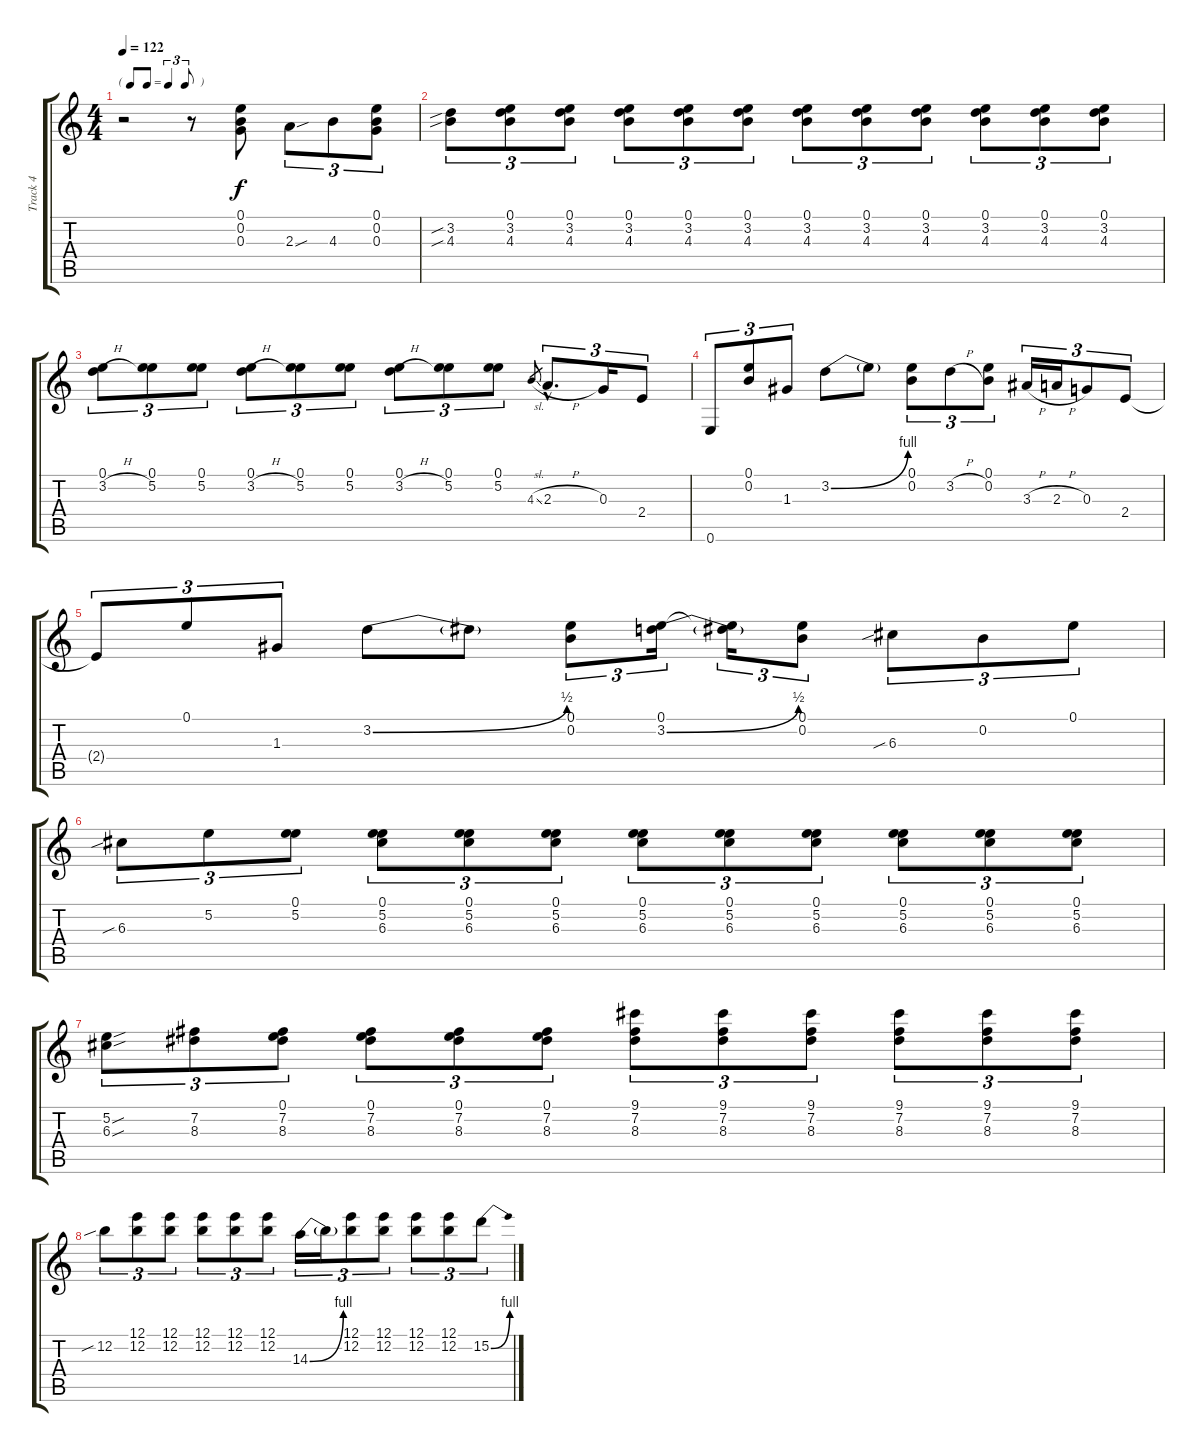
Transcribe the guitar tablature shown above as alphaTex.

\track ("Track 4" "Track 4") {instrument overdrivenguitar}
\staff {score tabs}
\tuning (E4 B3 G3 D3 A2 E2) {hide}
\ts (4 4)
\tf triplet8th
\tempo 122
\clef g2
\ks c
r.2{dy f} r.8 (0.1 0.2 0.3).8 2.3{sou}.8{tu (3 2)} 4.3.8{tu (3 2)} (0.1 0.2 0.3).8{tu (3 2)} |
(3.2{sib} 4.3{sib}).8{tu (3 2)} (0.1 3.2 4.3).8{tu (3 2)} (0.1 3.2 4.3).8{tu (3 2)} (0.1 3.2 4.3).8{tu (3 2)} (0.1 3.2 4.3).8{tu (3 2)} (0.1 3.2 4.3).8{tu (3 2)} (0.1 3.2 4.3).8{tu (3 2)} (0.1 3.2 4.3).8{tu (3 2)} (0.1 3.2 4.3).8{tu (3 2)} (0.1 3.2 4.3).8{tu (3 2)} (0.1 3.2 4.3).8{tu (3 2)} (0.1 3.2 4.3).8{tu (3 2)} |
(0.1 3.2{h}).8{tu (3 2)} (0.1 5.2).8{tu (3 2)} (0.1 5.2).8{tu (3 2)} (0.1 3.2{h}).8{tu (3 2)} (0.1 5.2).8{tu (3 2)} (0.1 5.2).8{tu (3 2)} (0.1 3.2{h}).8{tu (3 2)} (0.1 5.2).8{tu (3 2)} (0.1 5.2).8{tu (3 2)} 4.3{sl}.8{gr} 2.3{h hac}.8{d tu (3 2)} 0.3.16{tu (3 2)} 2.4.8{tu (3 2)} |
0.6.8{tu (3 2)} (0.1 0.2).8{tu (3 2)} 1.3.8{tu (3 2)} 3.2{be (bend 0 0 60 4)}.8 3.2{t}.8 (0.1 0.2).8{tu (3 2)} 3.2{h}.8{tu (3 2)} (0.1 0.2).8{tu (3 2)} 3.3{h}.16{tu (3 2)} 2.3{h}.16{tu (3 2)} 0.3.8{tu (3 2)} 2.4.8{tu (3 2)} |
2.4{t}.8{tu (3 2)} 0.1.8{tu (3 2)} 1.3.8{tu (3 2)} 3.2{be (bend 0 0 60 2)}.8 3.2{t}.8 (0.1 0.2).8{tu (3 2)} (0.1 3.2{be (bend 0 0 60 2)}).16{tu (3 2)} (0.1{t} 3.2{t}).16{tu (3 2)} (0.1 0.2).8{tu (3 2)} 6.3{sib}.8{tu (3 2)} 0.2.8{tu (3 2)} 0.1.8{tu (3 2)} |
6.3{sib}.8{tu (3 2)} 5.2.8{tu (3 2)} (0.1 5.2).8{tu (3 2)} (0.1 5.2 6.3).8{tu (3 2)} (0.1 5.2 6.3).8{tu (3 2)} (0.1 5.2 6.3).8{tu (3 2)} (0.1 5.2 6.3).8{tu (3 2)} (0.1 5.2 6.3).8{tu (3 2)} (0.1 5.2 6.3).8{tu (3 2)} (0.1 5.2 6.3).8{tu (3 2)} (0.1 5.2 6.3).8{tu (3 2)} (0.1 5.2 6.3).8{tu (3 2)} |
(5.2{sou} 6.3{sou}).8{tu (3 2)} (7.2 8.3).8{tu (3 2)} (0.1 7.2 8.3).8{tu (3 2)} (0.1 7.2 8.3).8{tu (3 2)} (0.1 7.2 8.3).8{tu (3 2)} (0.1 7.2 8.3).8{tu (3 2)} (9.1 7.2 8.3).8{tu (3 2)} (9.1 7.2 8.3).8{tu (3 2)} (9.1 7.2 8.3).8{tu (3 2)} (9.1 7.2 8.3).8{tu (3 2)} (9.1 7.2 8.3).8{tu (3 2)} (9.1 7.2 8.3).8{tu (3 2)} |
12.2{sib}.8{tu (3 2)} (12.1 12.2).8{tu (3 2)} (12.1 12.2).8{tu (3 2)} (12.1 12.2).8{tu (3 2)} (12.1 12.2).8{tu (3 2)} (12.1 12.2).8{tu (3 2)} 14.3{be (bend 0 0 60 4)}.16{tu (3 2)} 14.3{t}.16{tu (3 2)} (12.1 12.2).8{tu (3 2)} (12.1 12.2).8{tu (3 2)} (12.1 12.2).8{tu (3 2)} (12.1 12.2).8{tu (3 2)} 15.2{be (bend 0 0 60 4)}.8{tu (3 2)}
